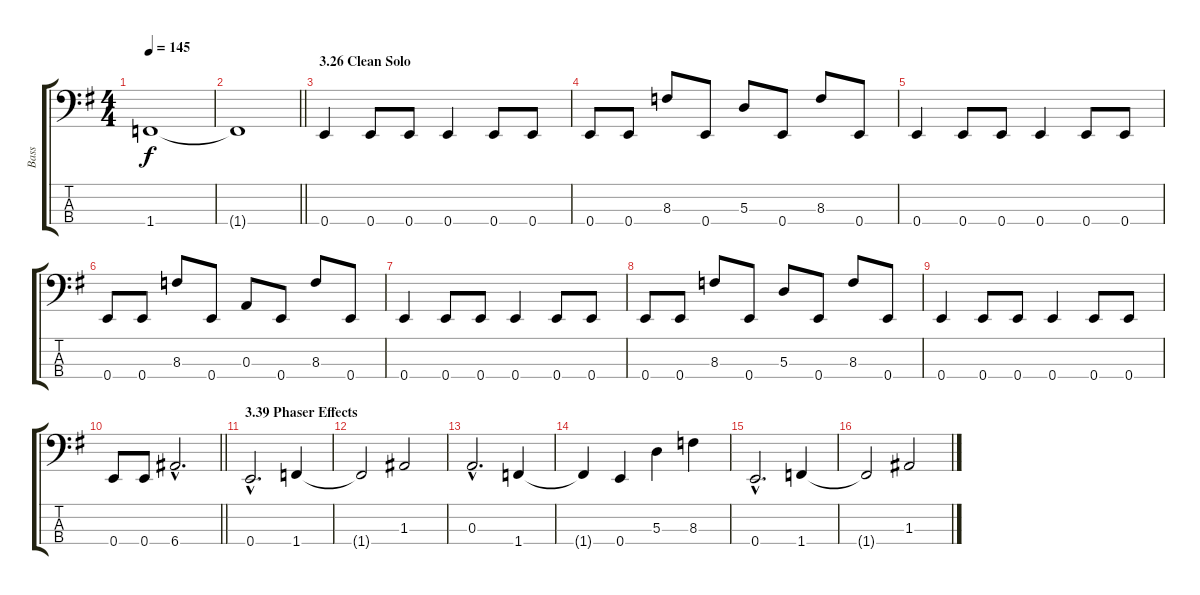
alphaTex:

\track ("Bass" "Bass") {instrument electricbassfinger}
\staff {score tabs}
\tuning (G2 D2 A1 E1) {hide}
\ts (4 4)
\tempo 145
\clef f4
\ks eminor
1.4.1{dy f} |
\barLineRight lightlight
1.4{t}.1 |
\section ("" "3.26 Clean Solo")
0.4.4 0.4.8 0.4.8 0.4.4 0.4.8 0.4.8 |
0.4.8 0.4.8 8.3.8 0.4.8 5.3.8 0.4.8 8.3.8 0.4.8 |
0.4.4 0.4.8 0.4.8 0.4.4 0.4.8 0.4.8 |
0.4.8 0.4.8 8.3.8 0.4.8 0.3.8 0.4.8 8.3.8 0.4.8 |
0.4.4 0.4.8 0.4.8 0.4.4 0.4.8 0.4.8 |
0.4.8 0.4.8 8.3.8 0.4.8 5.3.8 0.4.8 8.3.8 0.4.8 |
0.4.4 0.4.8 0.4.8 0.4.4 0.4.8 0.4.8 |
\barLineRight lightlight
0.4.8 0.4.8 6.4{hac}.2{d} |
\section ("" "3.39 Phaser Effects")
0.4{hac}.2{d} 1.4.4 |
1.4{t}.2 1.3.2 |
0.3{hac}.2{d} 1.4.4 |
1.4{t}.4 0.4.4 5.3.4 8.3.4 |
0.4{hac}.2{d} 1.4.4 |
1.4{t}.2 1.3.2
